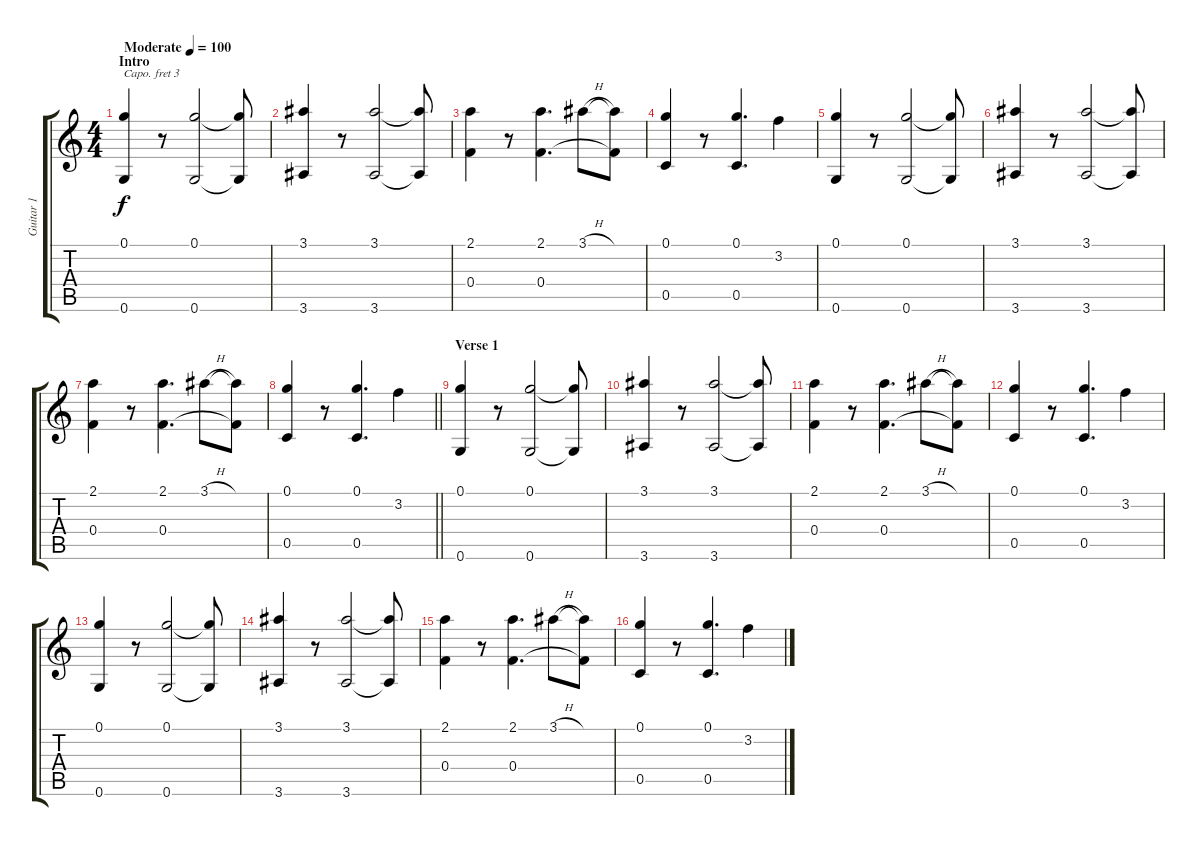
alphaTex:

\track ("Guitar 1" "Guitar 1") {instrument acousticguitarsteel}
\staff {score tabs}
\capo 3
\tuning (E4 B3 G3 D3 A2 E2) {hide}
\ts (4 4)
\section ("" "Intro")
\tempo (100 "Moderate")
\clef g2
\ks c
(0.1 0.6).4{dy f instrument acousticguitarsteel} r.8 (0.1 0.6).2 (0.1{t} 0.6{t}).8 |
(3.1 3.6).4 r.8 (3.1 3.6).2 (3.1{t} 3.6{t}).8 |
(2.1 0.4).4 r.8 (2.1 0.4).4{d} 3.1{h}.8 (3.1{t} 0.4{t}).8 |
(0.1 0.5).4 r.8 (0.1 0.5).4{d} 3.2.4 |
(0.1 0.6).4 r.8 (0.1 0.6).2 (0.1{t} 0.6{t}).8 |
(3.1 3.6).4 r.8 (3.1 3.6).2 (3.1{t} 3.6{t}).8 |
(2.1 0.4).4 r.8 (2.1 0.4).4{d} 3.1{h}.8 (3.1{t} 0.4{t}).8 |
\barLineRight lightlight
(0.1 0.5).4 r.8 (0.1 0.5).4{d} 3.2.4 |
\section ("" "Verse 1")
(0.1 0.6).4 r.8 (0.1 0.6).2 (0.1{t} 0.6{t}).8 |
(3.1 3.6).4 r.8 (3.1 3.6).2 (3.1{t} 3.6{t}).8 |
(2.1 0.4).4 r.8 (2.1 0.4).4{d} 3.1{h}.8 (3.1{t} 0.4{t}).8 |
(0.1 0.5).4 r.8 (0.1 0.5).4{d} 3.2.4 |
(0.1 0.6).4 r.8 (0.1 0.6).2 (0.1{t} 0.6{t}).8 |
(3.1 3.6).4 r.8 (3.1 3.6).2 (3.1{t} 3.6{t}).8 |
(2.1 0.4).4 r.8 (2.1 0.4).4{d} 3.1{h}.8 (3.1{t} 0.4{t}).8 |
(0.1 0.5).4 r.8 (0.1 0.5).4{d} 3.2.4
